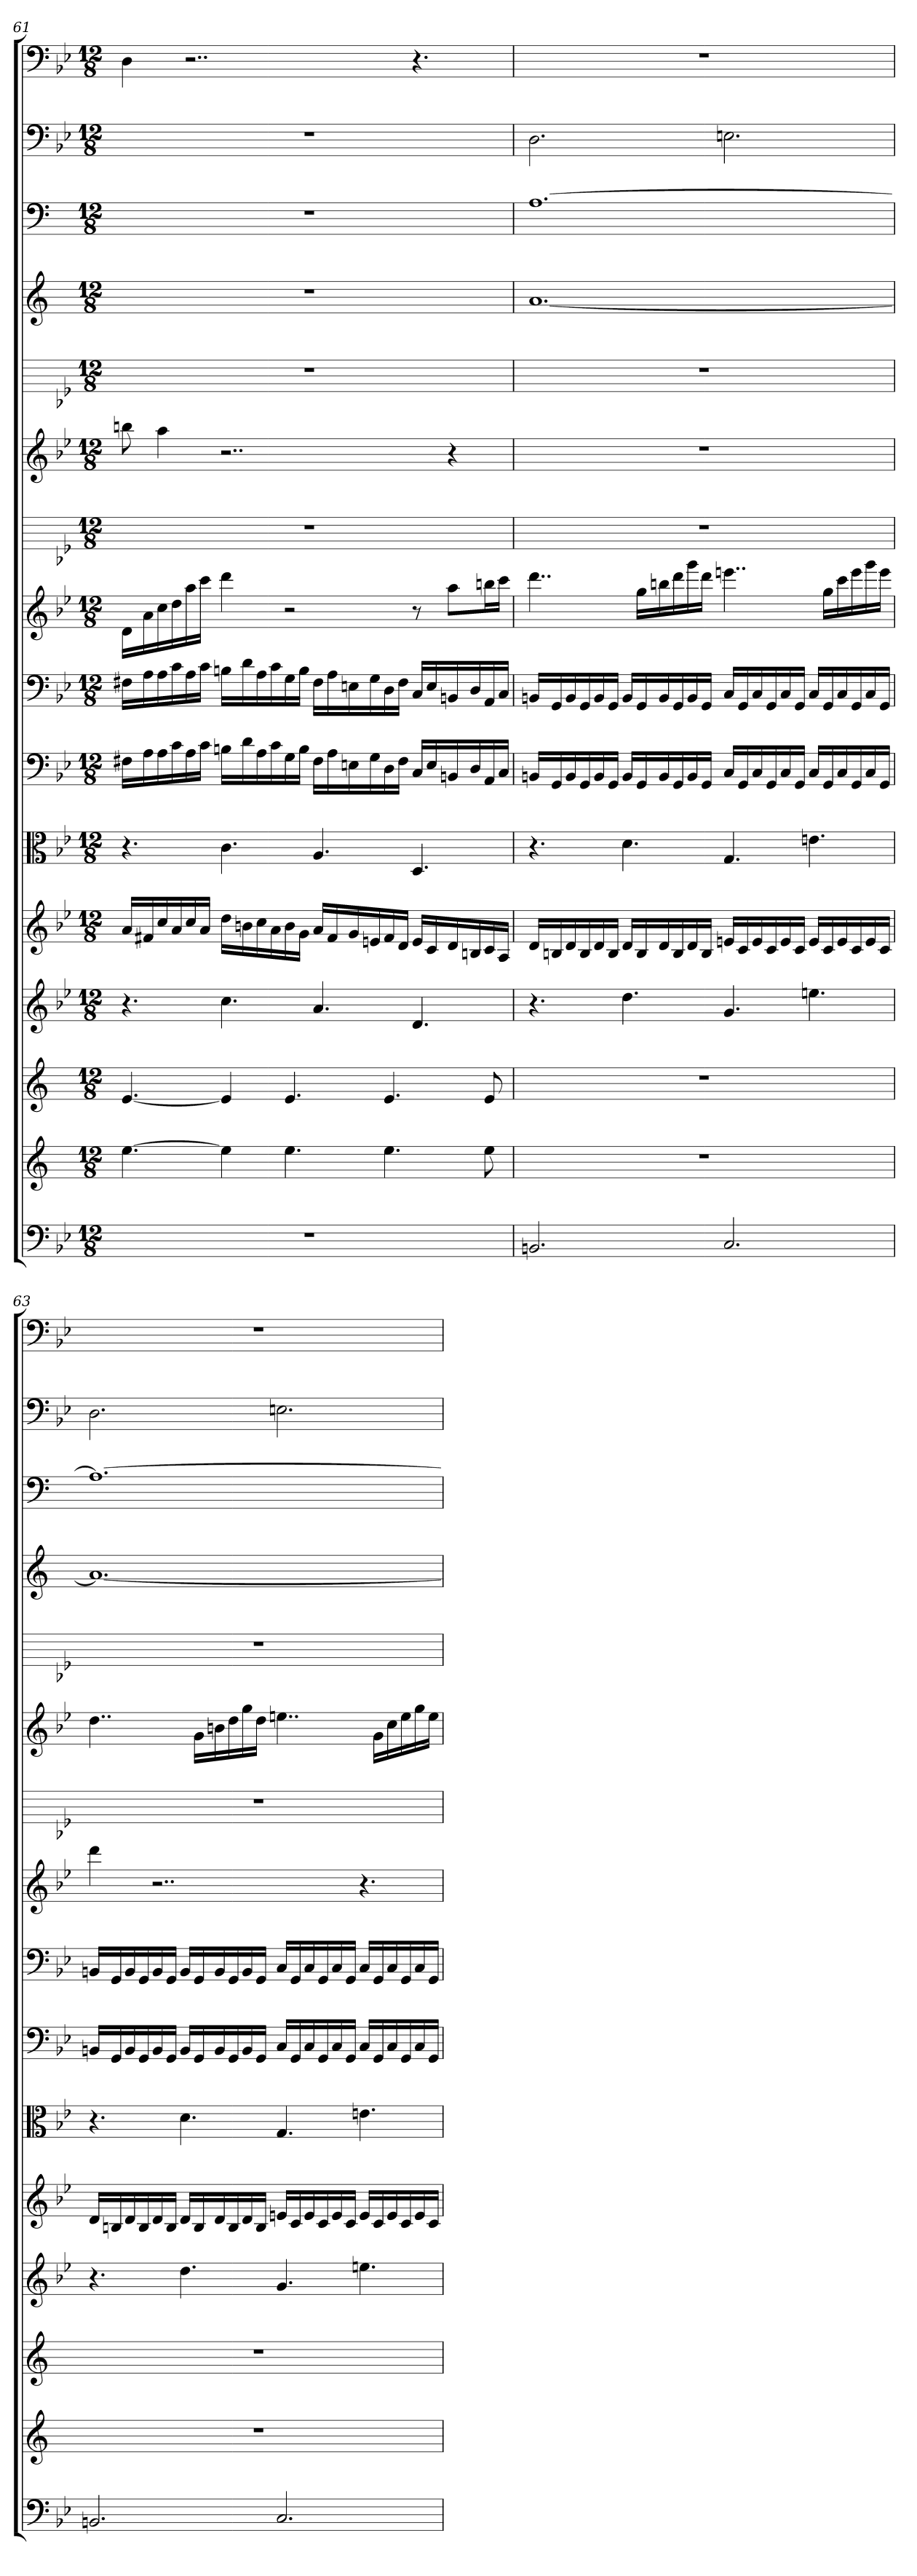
**kern	**kern	**kern	**kern	**kern	**kern	**kern	**kern	**kern	**kern	**kern	**kern	**kern	**kern	**kern	**kern
*part16	*part15	*part14	*part13	*part12	*part11	*part10	*part9	*part8	*part7	*part6	*part5	*part4	*part3	*part2	*part1
*staff16	*staff15	*staff14	*staff13	*staff12	*staff11	*staff10	*staff9	*staff8	*staff7	*staff6	*staff5	*staff4	*staff3	*staff2	*staff1
*clefF4	*	*	*	*	*clefC3	*clefF4	*clefF4	*	*	*	*	*	*	*clefF4	*clefF4
*k[b-e-]	*k[]	*k[]	*k[b-e-]	*k[b-e-]	*k[b-e-]	*k[b-e-]	*k[b-e-]	*k[b-e-]	*k[b-e-]	*k[b-e-]	*k[b-e-]	*k[]	*k[]	*k[b-e-]	*k[b-e-]
*B-:	*	*	*B-:	*B-:	*B-:	*B-:	*B-:	*B-:	*B-:	*B-:	*B-:	*	*	*B-:	*B-:
*M12/8	*M12/8	*M12/8	*M12/8	*M12/8	*M12/8	*M12/8	*M12/8	*M12/8	*M12/8	*M12/8	*M12/8	*M12/8	*M12/8	*M12/8	*M12/8
=61	=61	=61	=61	=61	=61	=61	=61	=61	=61	=61	=61	=61	=61	=61	=61
1.r	[4.ee	[4.e	4.r	16aLL	4.r	16F#X\LL	16F#X\LL	16dLL	1.r	8bbn	1.r	1.r	1.r	1.r	4D
.	.	.	.	16f#X	.	16A\	16A\	16a	.	.	.	.	.	.	.
.	.	.	.	16cc	.	16A\	16A\	16cc	.	4aa	.	.	.	.	.
.	.	.	.	16a	.	16c\	16c\	16dd	.	.	.	.	.	.	.
.	.	.	.	16cc	.	16A\	16A\	16aa	.	.	.	.	.	.	2..r
.	.	.	.	16aJJ	.	16c\JJ	16c\JJ	16cccJJ	.	.	.	.	.	.	.
.	4ee]	4e]	4.cc	16ddLL	4.c	16Bn\LL	16Bn\LL	4ddd	.	2..r	.	.	.	.	.
.	.	.	.	16bn	.	16d\	16d\	.	.	.	.	.	.	.	.
.	.	.	.	16cc	.	16A\	16A\	.	.	.	.	.	.	.	.
.	.	.	.	16a	.	16c\	16c\	.	.	.	.	.	.	.	.
.	4.ee	4.e	.	16b	.	16G\	16G\	2r	.	.	.	.	.	.	.
.	.	.	.	16gJJ	.	16B\JJ	16B\JJ	.	.	.	.	.	.	.	.
.	.	.	4.a	16aLL	4.A	16F#\LL	16F#\LL	.	.	.	.	.	.	.	.
.	.	.	.	16f#	.	16A\	16A\	.	.	.	.	.	.	.	.
.	.	.	.	16g	.	16En\	16En\	.	.	.	.	.	.	.	.
.	.	.	.	16en	.	16G\	16G\	.	.	.	.	.	.	.	.
.	4.ee	4.e	.	16f#	.	16D\	16D\	.	.	.	.	.	.	.	.
.	.	.	.	16dJJ	.	16F#\JJ	16F#\JJ	.	.	.	.	.	.	.	.
.	.	.	4.d	16eLL	4.D	16C/LL	16C/LL	8r	.	.	.	.	.	.	4.r
.	.	.	.	16c	.	16E/	16E/	.	.	.	.	.	.	.	.
.	.	.	.	16d	.	16BBn/	16BBn/	8aaL	.	4r	.	.	.	.	.
.	.	.	.	16Bn	.	16D/	16D/	.	.	.	.	.	.	.	.
.	8ee	8e	.	16c	.	16AA/	16AA/	16bbnL	.	.	.	.	.	.	.
.	.	.	.	16AJJ	.	16C/JJ	16C/JJ	16cccJJ	.	.	.	.	.	.	.
=62	=62	=62	=62	=62	=62	=62	=62	=62	=62	=62	=62	=62	=62	=62	=62
2.BBn	1.r	1.r	4.r	16dLL	4.r	16BBn/LL	16BBn/LL	4..ddd	1.r	1.r	1.r	[1.a	[1.A	2.D	1.r
.	.	.	.	16Bn	.	16GG/	16GG/	.	.	.	.	.	.	.	.
.	.	.	.	16d	.	16BB/	16BB/	.	.	.	.	.	.	.	.
.	.	.	.	16B	.	16GG/	16GG/	.	.	.	.	.	.	.	.
.	.	.	.	16d	.	16BB/	16BB/	.	.	.	.	.	.	.	.
.	.	.	.	16BJJ	.	16GG/JJ	16GG/JJ	.	.	.	.	.	.	.	.
.	.	.	4.dd	16dLL	4.d	16BB/LL	16BB/LL	.	.	.	.	.	.	.	.
.	.	.	.	16B	.	16GG/	16GG/	16ggLL	.	.	.	.	.	.	.
.	.	.	.	16d	.	16BB/	16BB/	16bbn	.	.	.	.	.	.	.
.	.	.	.	16B	.	16GG/	16GG/	16ddd	.	.	.	.	.	.	.
.	.	.	.	16d	.	16BB/	16BB/	16ggg	.	.	.	.	.	.	.
.	.	.	.	16BJJ	.	16GG/JJ	16GG/JJ	16dddJJ	.	.	.	.	.	.	.
2.C	.	.	4.g	16enLL	4.G	16C/LL	16C/LL	4..eeen	.	.	.	.	.	2.En	.
.	.	.	.	16c	.	16GG/	16GG/	.	.	.	.	.	.	.	.
.	.	.	.	16e	.	16C/	16C/	.	.	.	.	.	.	.	.
.	.	.	.	16c	.	16GG/	16GG/	.	.	.	.	.	.	.	.
.	.	.	.	16e	.	16C/	16C/	.	.	.	.	.	.	.	.
.	.	.	.	16cJJ	.	16GG/JJ	16GG/JJ	.	.	.	.	.	.	.	.
.	.	.	4.een	16eLL	4.en	16C/LL	16C/LL	.	.	.	.	.	.	.	.
.	.	.	.	16c	.	16GG/	16GG/	16ggLL	.	.	.	.	.	.	.
.	.	.	.	16e	.	16C/	16C/	16ccc	.	.	.	.	.	.	.
.	.	.	.	16c	.	16GG/	16GG/	16eee	.	.	.	.	.	.	.
.	.	.	.	16e	.	16C/	16C/	16ggg	.	.	.	.	.	.	.
.	.	.	.	16cJJ	.	16GG/JJ	16GG/JJ	16eeeJJ	.	.	.	.	.	.	.
=63	=63	=63	=63	=63	=63	=63	=63	=63	=63	=63	=63	=63	=63	=63	=63
2.BBn	1.r	1.r	4.r	16dLL	4.r	16BBn/LL	16BBn/LL	4ddd	1.r	4..dd	1.r	1.a_	1.A_	2.D	1.r
.	.	.	.	16Bn	.	16GG/	16GG/	.	.	.	.	.	.	.	.
.	.	.	.	16d	.	16BB/	16BB/	.	.	.	.	.	.	.	.
.	.	.	.	16B	.	16GG/	16GG/	.	.	.	.	.	.	.	.
.	.	.	.	16d	.	16BB/	16BB/	2..r	.	.	.	.	.	.	.
.	.	.	.	16BJJ	.	16GG/JJ	16GG/JJ	.	.	.	.	.	.	.	.
.	.	.	4.dd	16dLL	4.d	16BB/LL	16BB/LL	.	.	.	.	.	.	.	.
.	.	.	.	16B	.	16GG/	16GG/	.	.	16gLL	.	.	.	.	.
.	.	.	.	16d	.	16BB/	16BB/	.	.	16bn	.	.	.	.	.
.	.	.	.	16B	.	16GG/	16GG/	.	.	16dd	.	.	.	.	.
.	.	.	.	16d	.	16BB/	16BB/	.	.	16gg	.	.	.	.	.
.	.	.	.	16BJJ	.	16GG/JJ	16GG/JJ	.	.	16ddJJ	.	.	.	.	.
2.C	.	.	4.g	16enLL	4.G	16C/LL	16C/LL	.	.	4..een	.	.	.	2.En	.
.	.	.	.	16c	.	16GG/	16GG/	.	.	.	.	.	.	.	.
.	.	.	.	16e	.	16C/	16C/	.	.	.	.	.	.	.	.
.	.	.	.	16c	.	16GG/	16GG/	.	.	.	.	.	.	.	.
.	.	.	.	16e	.	16C/	16C/	.	.	.	.	.	.	.	.
.	.	.	.	16cJJ	.	16GG/JJ	16GG/JJ	.	.	.	.	.	.	.	.
.	.	.	4.een	16eLL	4.en	16C/LL	16C/LL	4.r	.	.	.	.	.	.	.
.	.	.	.	16c	.	16GG/	16GG/	.	.	16gLL	.	.	.	.	.
.	.	.	.	16e	.	16C/	16C/	.	.	16cc	.	.	.	.	.
.	.	.	.	16c	.	16GG/	16GG/	.	.	16ee	.	.	.	.	.
.	.	.	.	16e	.	16C/	16C/	.	.	16gg	.	.	.	.	.
.	.	.	.	16cJJ	.	16GG/JJ	16GG/JJ	.	.	16eeJJ	.	.	.	.	.
=	=	=	=	=	=	=	=	=	=	=	=	=	=	=	=
*-	*-	*-	*-	*-	*-	*-	*-	*-	*-	*-	*-	*-	*-	*-	*-
